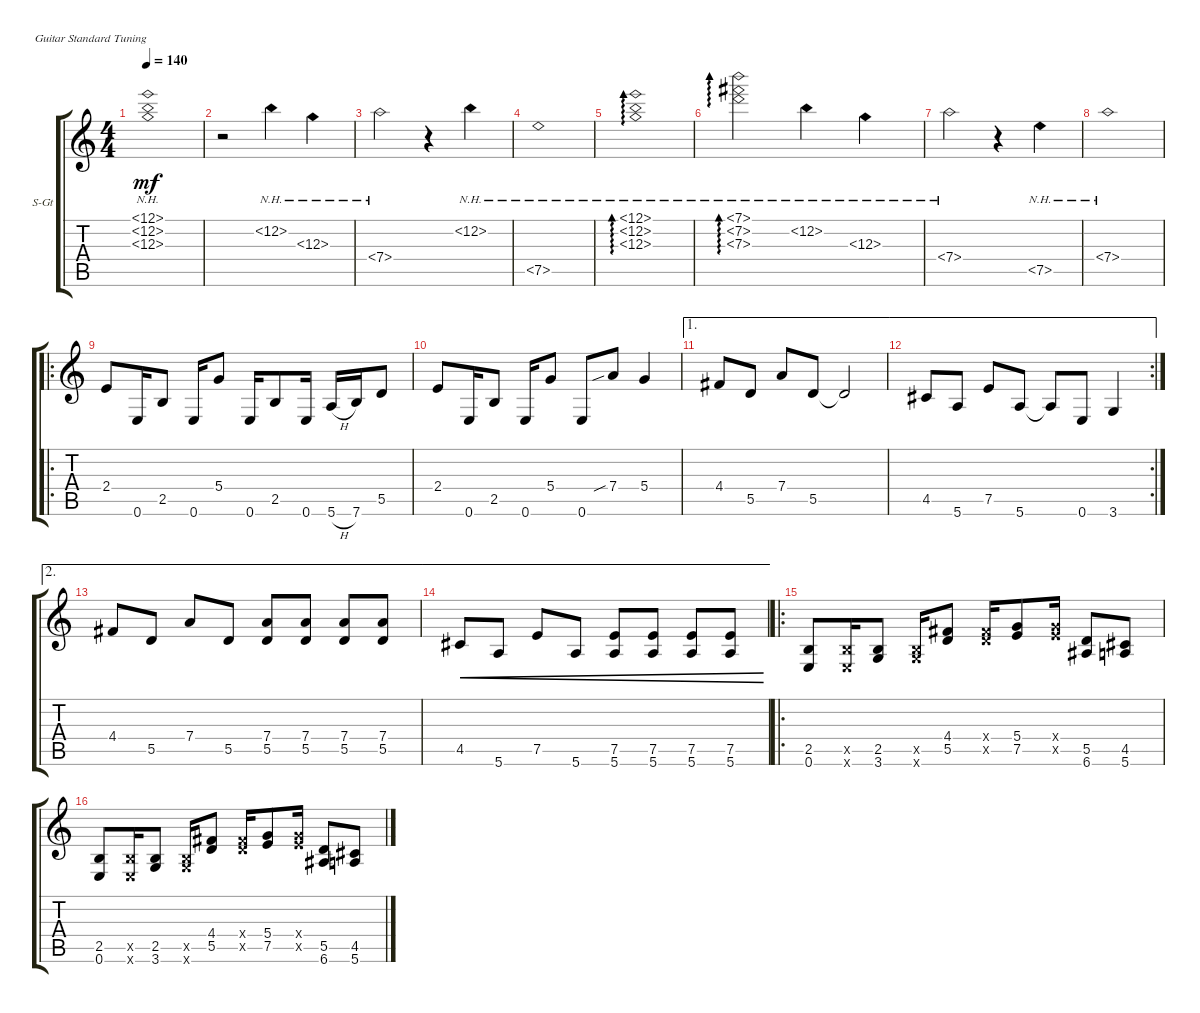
\defaultSystemsLayout 4
\bracketExtendMode groupsimilarinstruments
\firstSystemTrackNameOrientation horizontal
\otherSystemsTrackNameOrientation horizontal
\track ("Steel Guitar" "S-Gt") {instrument acousticguitarsteel}
\staff {score tabs}
\tuning (E4 B3 G3 D3 A2 E2)
\ts (4 4)
\tempo 140
\clef g2
\scale
0.653631
\ks c
(12.1{nh} 12.2{nh} 12.3{nh}).1{dy mf instrument acousticguitarsteel} |
\scale
0.346369 r.2 12.2{nh}.4 12.3{nh}.4 |
\scale
0.5 7.4{nh}.2 r.4 12.2{nh}.4 |
\scale
0.5 7.5{nh}.1 |
(12.1{nh} 12.2{nh} 12.3{nh}).1{ad 0} |
(7.1{nh} 7.2{nh} 7.3{nh}).2{ad 0} 12.2{nh}.4 12.3{nh}.4 |
7.4{nh}.2 r.4 7.5{nh}.4 |
\scale
0.5 7.4{nh}.1 |
\ro
\scale
0.5 2.4.8 0.6.16 2.5.8 0.6.16 5.4.8 0.6.16 2.5.8 0.6.16 5.6{h}.16 7.6.16 5.5.8 |
2.4.8 0.6.16 2.5.8 0.6.16 5.4.8 0.6.8 7.4{sib}.8 5.4.4 |
\ae 1
4.4.8 5.5.8 7.4.8 5.5.8 5.5{t}.2 |
\ae 1
\rc 2
4.5.8 5.6.8 7.5.8 5.6.8 5.6{t}.8 0.6.8 3.6.4 |
\ae 2
4.4.8 5.5.8 7.4.8 5.5.8 (5.5 7.4).8 (5.5 7.4).8 (7.4 5.5).8 (5.5 7.4).8 |
\ae 2
4.5.8{cre} 5.6.8{cre} 7.5.8{cre} 5.6.8{cre} (5.6 7.5).8{cre} (5.6 7.5).8{cre} (5.6 7.5).8{cre} (5.6 7.5).8{cre} |
\ro
(0.6 2.5).8 (2.5{x} 0.6{x}).16 (3.6 2.5).8 (3.6{x} 2.5{x}).16 (5.5 4.4).8 (5.5{x} 4.4{x}).16 (5.4 7.5).8 (5.4{x} 7.5{x}).16 (6.6 5.5).8 (5.6 4.5).8 |
(0.6 2.5).8 (2.5{x} 0.6{x}).16 (3.6 2.5).8 (3.6{x} 2.5{x}).16 (5.5 4.4).8 (5.5{x} 4.4{x}).16 (5.4 7.5).8 (5.4{x} 7.5{x}).16 (6.6 5.5).8 (5.6 4.5).8
